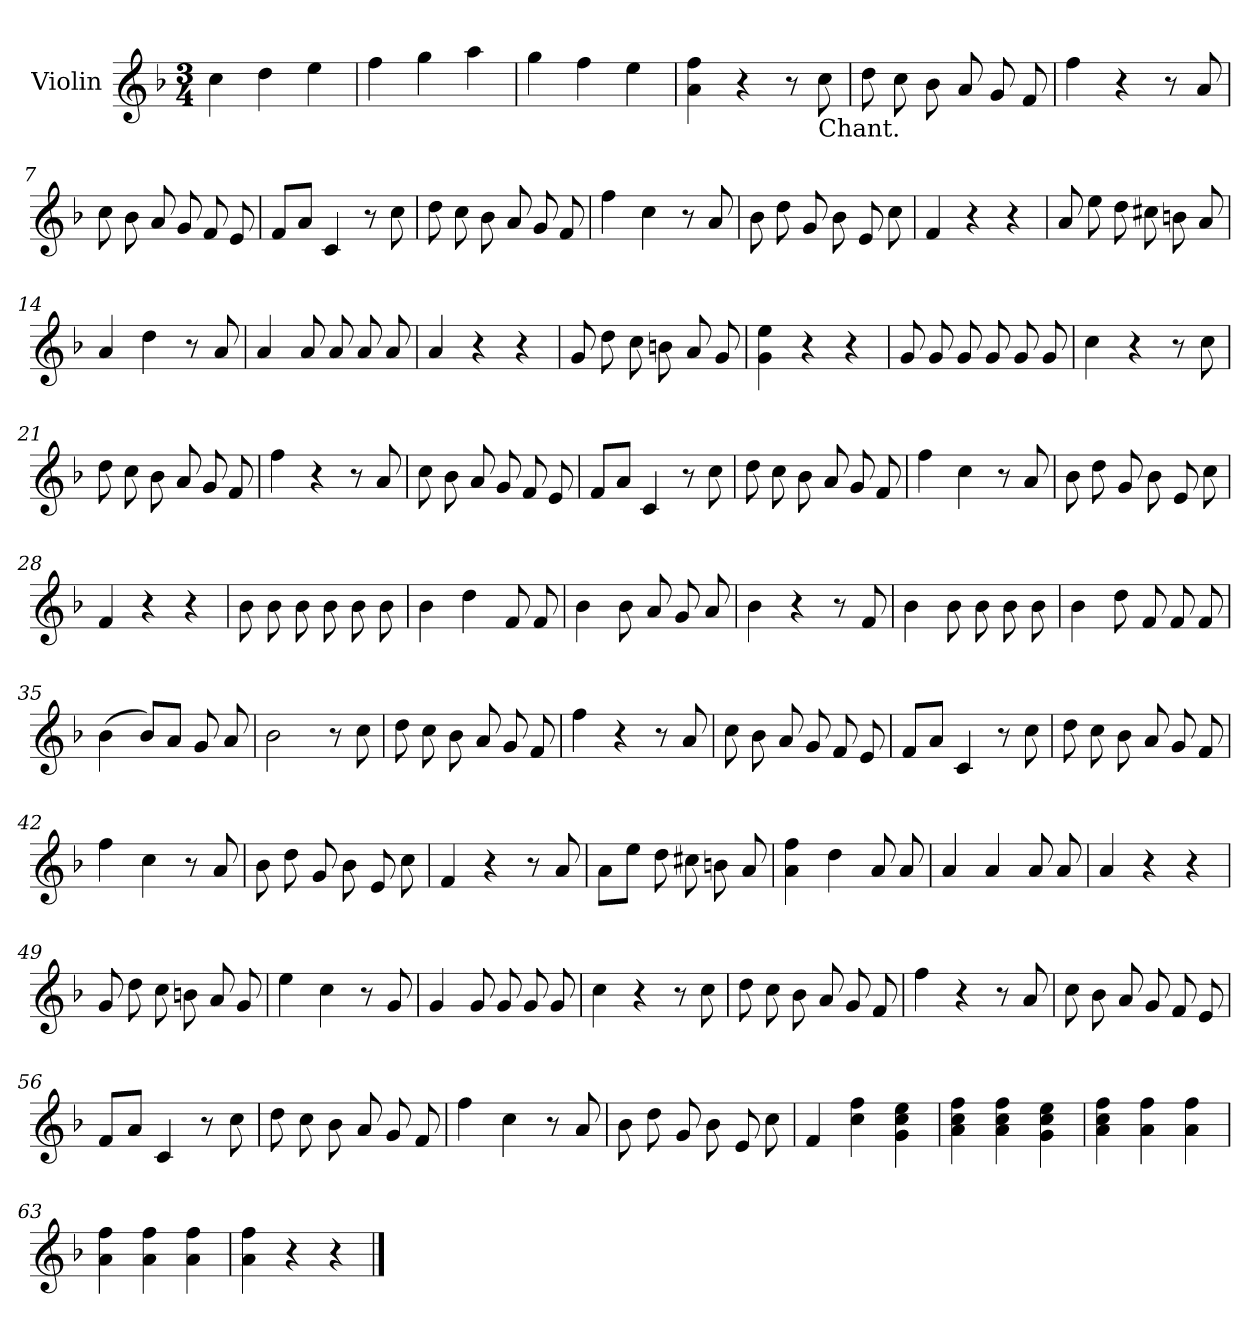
**kern	**dynam
*part1	*part1
*staff1	*staff1
*I"Violin	*
*I'Vln.	*
*clefG2	*
*k[b-]	*
*M3/4	*
=1	=1
!	!LO:DY:a
4cc\	Allegretto
4dd\	.
4ee\	.
=2	=2
4ff\	.
4gg\	.
4aa\	.
=3	=3
4gg\	.
4ff\	.
4ee\	.
=4	=4
4a\ 4ff\	.
4r	.
8r	.
!LO:TX:b:t=Chant.	!
8cc\	.
=5	=5
8dd\	.
8cc\	.
8b-\	.
8a/	.
8g/	.
8f/	.
=6	=6
4ff\	.
4r	.
8r	.
8a/	.
=7	=7
8cc\	.
8b-\	.
8a/	.
8g/	.
8f/	.
8e/	.
!!LO:LB:g=z
=8	=8
8fL	.
8aJ	.
4c/	.
8r	.
8cc\	.
=9	=9
8dd\	.
8cc\	.
8b-\	.
8a/	.
8g/	.
8f/	.
=10	=10
4ff\	.
4cc\	.
8r	.
8a/	.
=11	=11
8b-\	.
8dd\	.
8g/	.
8b-\	.
8e/	.
8cc\	.
=12	=12
4f/	.
4r	.
4r	.
=13	=13
8a/	.
8ee\	.
8dd\	.
8cc#X\	.
8bn\	.
8a/	.
!!LO:LB:g=z
=14	=14
4a/	.
4dd\	.
8r	.
8a/	.
=15	=15
4a/	.
8a/	.
8a/	.
8a/	.
8a/	.
=16	=16
4a/	.
4r	.
4r	.
=17	=17
8g/	.
8dd\	.
8cc\	.
8bn\	.
8a/	.
8g/	.
=18	=18
4g\ 4ee\	.
4r	.
4r	.
=19	=19
8g/	.
8g/	.
8g/	.
8g/	.
8g/	.
8g/	.
!!LO:LB:g=z
=20	=20
4cc\	.
4r	.
8r	.
8cc\	.
=21	=21
8dd\	.
8cc\	.
8b-\	.
8a/	.
8g/	.
8f/	.
=22	=22
4ff\	.
4r	.
8r	.
8a/	.
=23	=23
8cc\	.
8b-\	.
8a/	.
8g/	.
8f/	.
8e/	.
=24	=24
8fL	.
8aJ	.
4c/	.
8r	.
8cc\	.
=25	=25
8dd\	.
8cc\	.
8b-\	.
8a/	.
8g/	.
8f/	.
!!LO:LB:g=z
=26	=26
4ff\	.
4cc\	.
8r	.
8a/	.
=27	=27
8b-\	.
8dd\	.
8g/	.
8b-\	.
8e/	.
8cc\	.
=28	=28
4f/	.
4r	.
4r	.
=29	=29
8b-\	.
8b-\	.
8b-\	.
8b-\	.
8b-\	.
8b-\	.
=30	=30
4b-\	.
4dd\	.
8f/	.
8f/	.
=31	=31
4b-\	.
8b-\	.
8a/	.
8g/	.
8a/	.
!!LO:LB:g=z
=32	=32
4b-\	.
4r	.
8r	.
8f/	.
=33	=33
4b-\	.
8b-\	.
8b-\	.
8b-\	.
8b-\	.
=34	=34
4b-\	.
8dd\	.
8f/	.
8f/	.
8f/	.
=35	=35
(>4b-\	.
8b-L)	.
8aJ	.
8g/	.
8a/	.
=36	=36
2b-\	.
8r	.
8cc\	.
=37	=37
8dd\	.
8cc\	.
8b-\	.
8a/	.
8g/	.
8f/	.
!!LO:LB:g=z
=38	=38
4ff\	.
4r	.
8r	.
8a/	.
=39	=39
8cc\	.
8b-\	.
8a/	.
8g/	.
8f/	.
8e/	.
=40	=40
8fL	.
8aJ	.
4c/	.
8r	.
8cc\	.
=41	=41
8dd\	.
8cc\	.
8b-\	.
8a/	.
8g/	.
8f/	.
=42	=42
4ff\	.
4cc\	.
8r	.
8a/	.
=43	=43
8b-\	.
8dd\	.
8g/	.
8b-\	.
8e/	.
8cc\	.
!!LO:LB:g=z
=44	=44
4f/	.
4r	.
8r	.
8a/	.
=45	=45
8aL	.
8eeJ	.
8dd\	.
8cc#X\	.
8bn\	.
8a/	.
=46	=46
4a\ 4ff\	.
4dd\	.
8a/	.
8a/	.
=47	=47
4a/	.
4a/	.
8a/	.
8a/	.
=48	=48
4a/	.
4r	.
4r	.
=49	=49
8g/	.
8dd\	.
8cc\	.
8bn\	.
8a/	.
8g/	.
!!LO:LB:g=z
=50	=50
4ee\	.
4cc\	.
8r	.
8g/	.
=51	=51
4g/	.
8g/	.
8g/	.
8g/	.
8g/	.
=52	=52
4cc\	.
4r	.
8r	.
8cc\	.
=53	=53
8dd\	.
8cc\	.
8b-\	.
8a/	.
8g/	.
8f/	.
=54	=54
4ff\	.
4r	.
8r	.
8a/	.
=55	=55
8cc\	.
8b-\	.
8a/	.
8g/	.
8f/	.
8e/	.
!!LO:LB:g=z
=56	=56
8fL	.
8aJ	.
4c/	.
8r	.
8cc\	.
=57	=57
8dd\	.
8cc\	.
8b-\	.
8a/	.
8g/	.
8f/	.
=58	=58
4ff\	.
4cc\	.
8r	.
8a/	.
=59	=59
8b-\	.
8dd\	.
8g/	.
8b-\	.
8e/	.
8cc\	.
=60	=60
4f/	.
4cc\ 4ff\	.
4g\ 4cc\ 4ee\	.
=61	=61
4a\ 4cc\ 4ff\	.
4a\ 4cc\ 4ff\	.
4g\ 4cc\ 4ee\	.
=62	=62
4a\ 4cc\ 4ff\	.
4a\ 4ff\	.
4a\ 4ff\	.
!!LO:PB:g=z
=63	=63
4a\ 4ff\	.
4a\ 4ff\	.
4a\ 4ff\	.
=64	=64
4a\ 4ff\	.
4r	.
4r	.
==	==
*-	*-
